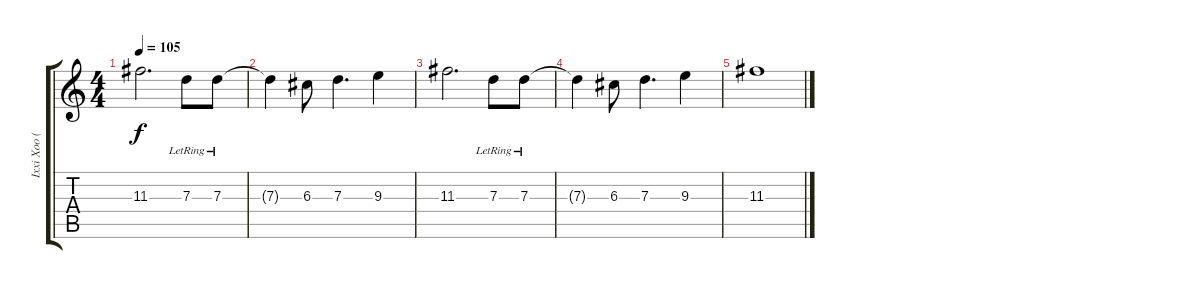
\track ("Ixxi Xoo (voz)" "Ixxi Xoo (") {instrument acousticguitarsteel}
\staff {score tabs}
\tuning (E4 B3 G3 D3 A2 E2) {hide}
\ts (4 4)
\tempo 105
\clef g2
\ks c
11.3.2{d dy f} 7.3{lr}.8 7.3{lr}.8 |
7.3{t}.4 6.3.8 7.3.4{d} 9.3.4 |
11.3.2{d} 7.3{lr}.8 7.3{lr}.8 |
7.3{t}.4 6.3.8 7.3.4{d} 9.3.4 |
11.3.1
